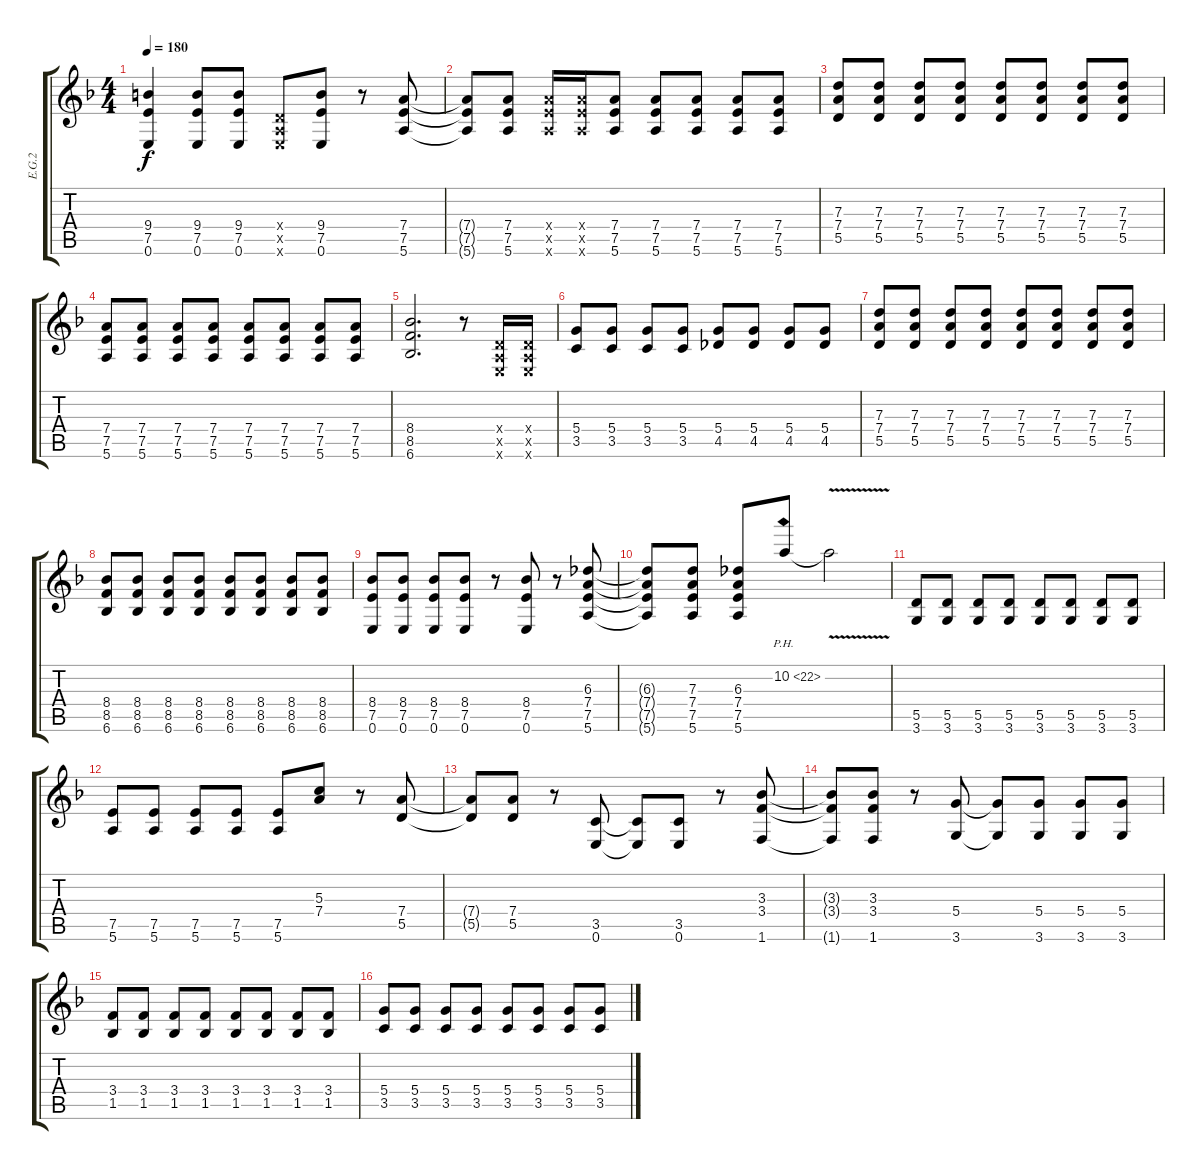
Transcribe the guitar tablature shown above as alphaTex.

\track ("E.G.2" "E.G.2") {instrument distortionguitar}
\staff {score tabs}
\tuning (E4 B3 G3 D3 A2 E2) {hide}
\ts (4 4)
\tempo 180
\clef g2
\ks f
(9.4 7.5 0.6).4{dy f} (9.4 7.5 0.6).8 (9.4 7.5 0.6).8 (0.4{x} 0.5{x} 0.6{x}).8 (9.4 7.5 0.6).8 r.8 (7.4 7.5 5.6).8 |
(7.4{t} 7.5{t} 5.6{t}).8 (7.4 7.5 5.6).8 (7.4{x} 7.5{x} 5.6{x}).16 (7.4{x} 7.5{x} 5.6{x}).16 (7.4 7.5 5.6).8 (7.4 7.5 5.6).8 (7.4 7.5 5.6).8 (7.4 7.5 5.6).8 (7.4 7.5 5.6).8 |
(7.3 7.4 5.5).8 (7.3 7.4 5.5).8 (7.3 7.4 5.5).8 (7.3 7.4 5.5).8 (7.3 7.4 5.5).8 (7.3 7.4 5.5).8 (7.3 7.4 5.5).8 (7.3 7.4 5.5).8 |
(7.4 7.5 5.6).8 (7.4 7.5 5.6).8 (7.4 7.5 5.6).8 (7.4 7.5 5.6).8 (7.4 7.5 5.6).8 (7.4 7.5 5.6).8 (7.4 7.5 5.6).8 (7.4 7.5 5.6).8 |
(8.4 8.5 6.6).2{d} r.8 (0.4{x} 0.5{x} 0.6{x}).16 (0.4{x} 0.5{x} 0.6{x}).16 |
(5.4 3.5).8 (5.4 3.5).8 (5.4 3.5).8 (5.4 3.5).8 (5.4 4.5).8 (5.4 4.5).8 (5.4 4.5).8 (5.4 4.5).8 |
(7.3 7.4 5.5).8 (7.3 7.4 5.5).8 (7.3 7.4 5.5).8 (7.3 7.4 5.5).8 (7.3 7.4 5.5).8 (7.3 7.4 5.5).8 (7.3 7.4 5.5).8 (7.3 7.4 5.5).8 |
(8.4 8.5 6.6).8 (8.4 8.5 6.6).8 (8.4 8.5 6.6).8 (8.4 8.5 6.6).8 (8.4 8.5 6.6).8 (8.4 8.5 6.6).8 (8.4 8.5 6.6).8 (8.4 8.5 6.6).8 |
(8.4 7.5 0.6).8 (8.4 7.5 0.6).8 (8.4 7.5 0.6).8 (8.4 7.5 0.6).8 r.8 (8.4 7.5 0.6).8 r.8 (6.3 7.4 7.5 5.6).8 |
(6.3{t} 7.4{t} 7.5{t} 5.6{t}).8 (7.3 7.4 7.5 5.6).8 (6.3 7.4 7.5 5.6).8 10.2{ph 12}.8 10.2{v t}.2 |
(5.5 3.6).8 (5.5 3.6).8 (5.5 3.6).8 (5.5 3.6).8 (5.5 3.6).8 (5.5 3.6).8 (5.5 3.6).8 (5.5 3.6).8 |
(7.5 5.6).8 (7.5 5.6).8 (7.5 5.6).8 (7.5 5.6).8 (7.5 5.6).8 (5.3 7.4).8 r.8 (7.4 5.5).8 |
(7.4{t} 5.5{t}).8 (7.4 5.5).8 r.8 (3.5 0.6).8 (3.5{t} 0.6{t}).8 (3.5 0.6).8 r.8 (3.3 3.4 1.6).8 |
(3.3{t} 3.4{t} 1.6{t}).8 (3.3 3.4 1.6).8 r.8 (5.4 3.6).8 (5.4{t} 3.6{t}).8 (5.4 3.6).8 (5.4 3.6).8 (5.4 3.6).8 |
(3.4 1.5).8 (3.4 1.5).8 (3.4 1.5).8 (3.4 1.5).8 (3.4 1.5).8 (3.4 1.5).8 (3.4 1.5).8 (3.4 1.5).8 |
(5.4 3.5).8 (5.4 3.5).8 (5.4 3.5).8 (5.4 3.5).8 (5.4 3.5).8 (5.4 3.5).8 (5.4 3.5).8 (5.4 3.5).8
